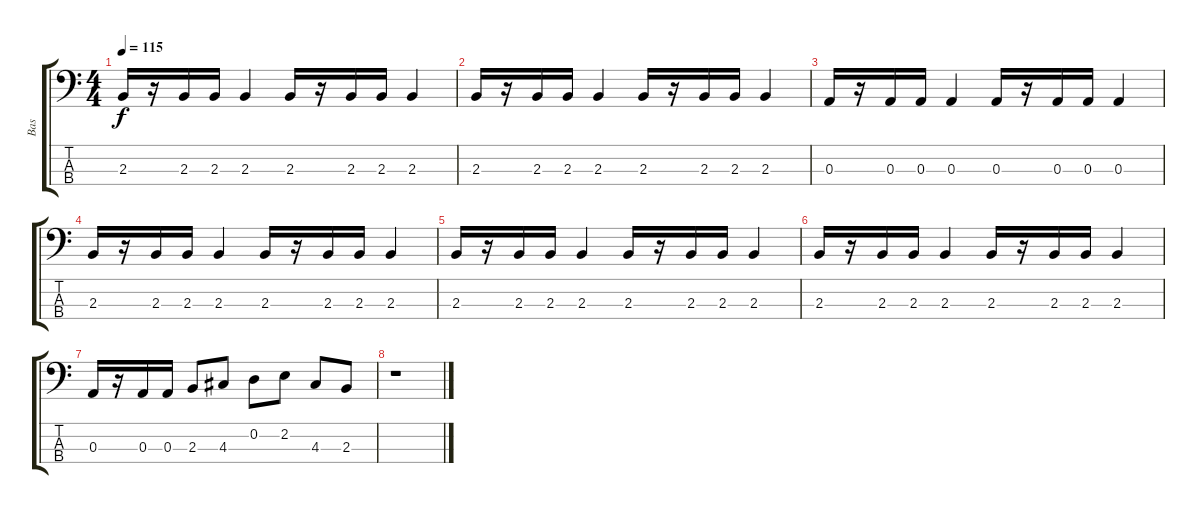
\track ("Bas" "Bas") {instrument electricbassfinger}
\staff {score tabs}
\tuning (G2 D2 A1 E1) {hide}
\ts (4 4)
\tempo 115
\clef f4
\ks c
2.3.16{dy f} r.16 2.3.16 2.3.16 2.3.4 2.3.16 r.16 2.3.16 2.3.16 2.3.4 |
2.3.16 r.16 2.3.16 2.3.16 2.3.4 2.3.16 r.16 2.3.16 2.3.16 2.3.4 |
0.3.16 r.16 0.3.16 0.3.16 0.3.4 0.3.16 r.16 0.3.16 0.3.16 0.3.4 |
2.3.16 r.16 2.3.16 2.3.16 2.3.4 2.3.16 r.16 2.3.16 2.3.16 2.3.4 |
2.3.16 r.16 2.3.16 2.3.16 2.3.4 2.3.16 r.16 2.3.16 2.3.16 2.3.4 |
2.3.16 r.16 2.3.16 2.3.16 2.3.4 2.3.16 r.16 2.3.16 2.3.16 2.3.4 |
0.3.16 r.16 0.3.16 0.3.16 2.3.8 4.3.8 0.2.8 2.2.8 4.3.8 2.3.8 |
r.1
